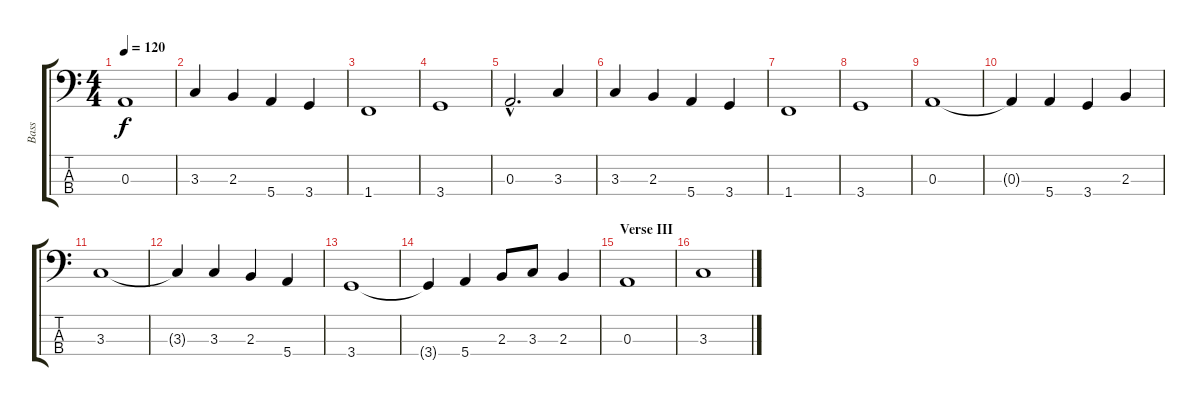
\track ("Bass" "Bass") {instrument electricbasspick}
\staff {score tabs}
\tuning (G2 D2 A1 E1) {hide}
\ts (4 4)
\tempo 120
\clef f4
\ks c
0.3.1{dy f} |
3.3.4 2.3.4 5.4.4 3.4.4 |
1.4.1 |
3.4.1 |
0.3{hac}.2{d} 3.3.4 |
3.3.4 2.3.4 5.4.4 3.4.4 |
1.4.1 |
3.4.1 |
0.3.1 |
0.3{t}.4 5.4.4 3.4.4 2.3.4 |
3.3.1 |
3.3{t}.4 3.3.4 2.3.4 5.4.4 |
3.4.1 |
3.4{t}.4 5.4.4 2.3.8 3.3.8 2.3.4 |
\section ("" "Verse III")
0.3.1 |
3.3.1
